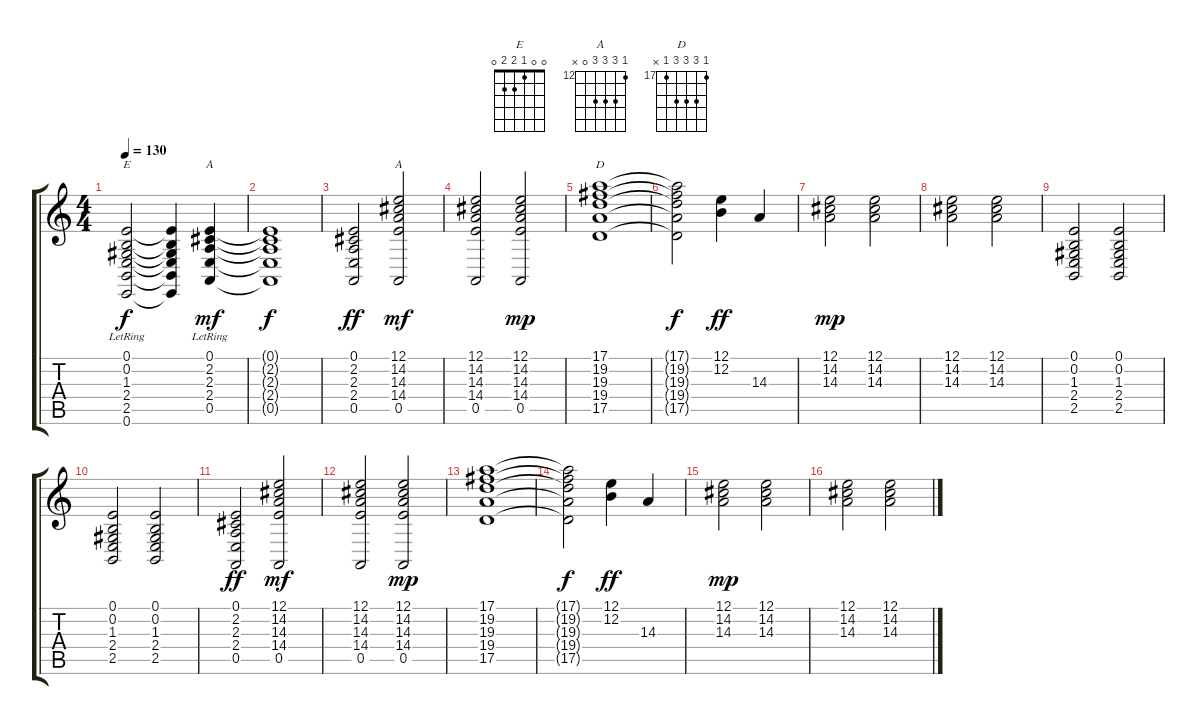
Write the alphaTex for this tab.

\track "" {instrument acousticgrandpiano}
\staff {score tabs}
\tuning (E4 B3 G3 D3 A2 E2) {hide}
\chord ("E" 0 0 1 2 2 0)
\chord ("A" 0 2 2 2 0 x)
\chord ("A" 12 14 14 14 0 x) {firstfret 12}
\chord ("D" 17 19 19 19 17 x) {firstfret 17}
\ts (4 4)
\tempo 130
\clef g2
\ks c
(0.1{lr} 0.2{lr} 1.3{lr} 2.4{lr} 2.5{lr} 0.6{lr}).2{ch "E" dy f} (0.1{t} 0.2{t} 1.3{t} 2.4{t} 2.5{t} 0.6{t}).4 (0.1{lr} 2.2{lr} 2.3{lr} 2.4{lr} 0.5{lr}).4{ch "A" dy mf} |
(0.1{t} 2.2{t} 2.3{t} 2.4{t} 0.5{t}).1{dy f} |
(0.1 2.2 2.3 2.4 0.5).2{dy ff} (12.1 14.2 14.3 14.4 0.5).2{ch "A" dy mf} |
(12.1 14.2 14.3 14.4 0.5).2 (12.1 14.2 14.3 14.4 0.5).2{dy mp} |
(17.1 19.2 19.3 19.4 17.5).1{ch "D"} |
(17.1{t} 19.2{t} 19.3{t} 19.4{t} 17.5{t}).2{dy f} (12.1 12.2).4{dy ff} 14.3.4 |
(12.1 14.2 14.3).2{dy mp} (12.1 14.2 14.3).2 |
(12.1 14.2 14.3).2 (12.1 14.2 14.3).2 |
(0.1 0.2 1.3 2.4 2.5).2 (0.1 0.2 1.3 2.4 2.5).2 |
(0.1 0.2 1.3 2.4 2.5).2 (0.1 0.2 1.3 2.4 2.5).2 |
(0.1 2.2 2.3 2.4 0.5).2{dy ff} (12.1 14.2 14.3 14.4 0.5).2{dy mf} |
(12.1 14.2 14.3 14.4 0.5).2 (12.1 14.2 14.3 14.4 0.5).2{dy mp} |
(17.1 19.2 19.3 19.4 17.5).1 |
(17.1{t} 19.2{t} 19.3{t} 19.4{t} 17.5{t}).2{dy f} (12.1 12.2).4{dy ff} 14.3.4 |
(12.1 14.2 14.3).2{dy mp} (12.1 14.2 14.3).2 |
(12.1 14.2 14.3).2 (12.1 14.2 14.3).2
